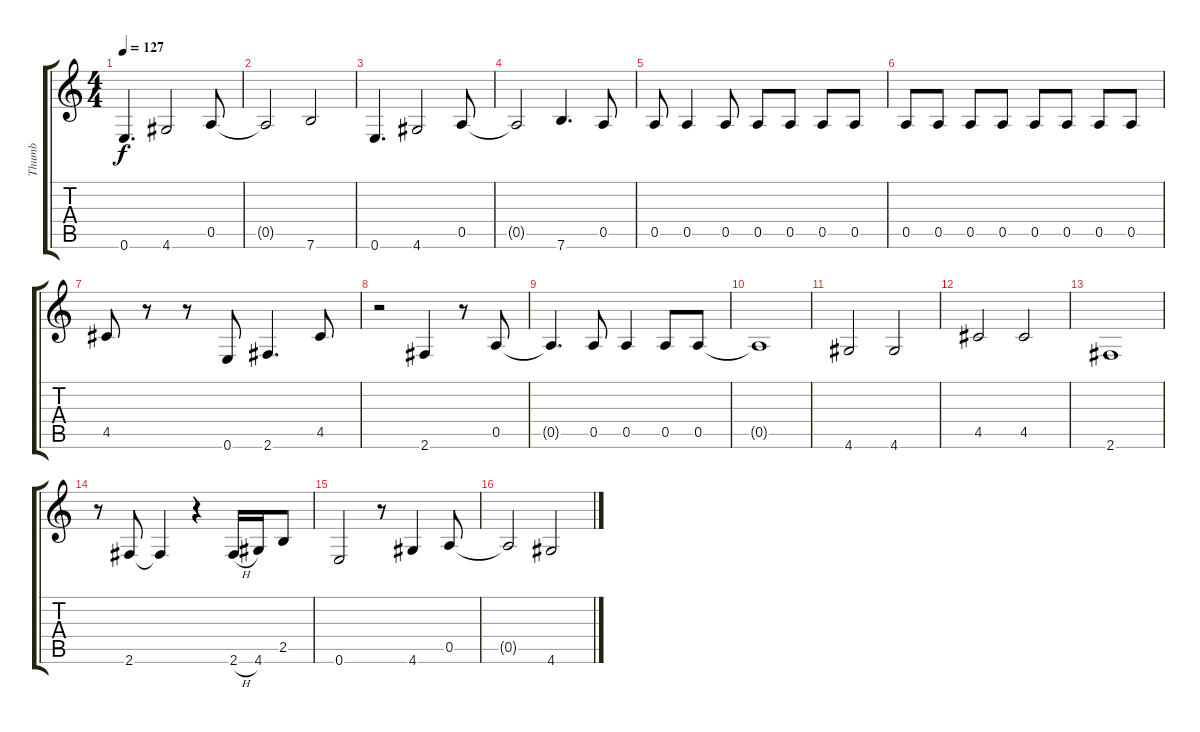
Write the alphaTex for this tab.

\track ("Thumb" "Thumb") {instrument electricbasspick}
\staff {score tabs}
\tuning (E4 B3 G3 D3 A2 E2) {hide}
\ts (4 4)
\tempo 127
\clef g2
\ks c
0.6.4{d dy f} 4.6.2 0.5.8 |
0.5{t}.2 7.6.2 |
0.6.4{d} 4.6.2 0.5.8 |
0.5{t}.2 7.6.4{d} 0.5.8 |
0.5.8 0.5.4 0.5.8 0.5.8 0.5.8 0.5.8 0.5.8 |
0.5.8 0.5.8 0.5.8 0.5.8 0.5.8 0.5.8 0.5.8 0.5.8 |
4.5.8 r.8 r.8 0.6.8 2.6.4{d} 4.5.8 |
r.2 2.6.4 r.8 0.5.8 |
0.5{t}.4{d} 0.5.8 0.5.4 0.5.8 0.5.8 |
0.5{t}.1 |
4.6.2 4.6.2 |
4.5.2 4.5.2 |
2.6.1 |
r.8 2.6.8 2.6{t}.4 r.4 2.6{h}.16 4.6.16 2.5.8 |
0.6.2 r.8 4.6.4 0.5.8 |
0.5{t}.2 4.6.2
